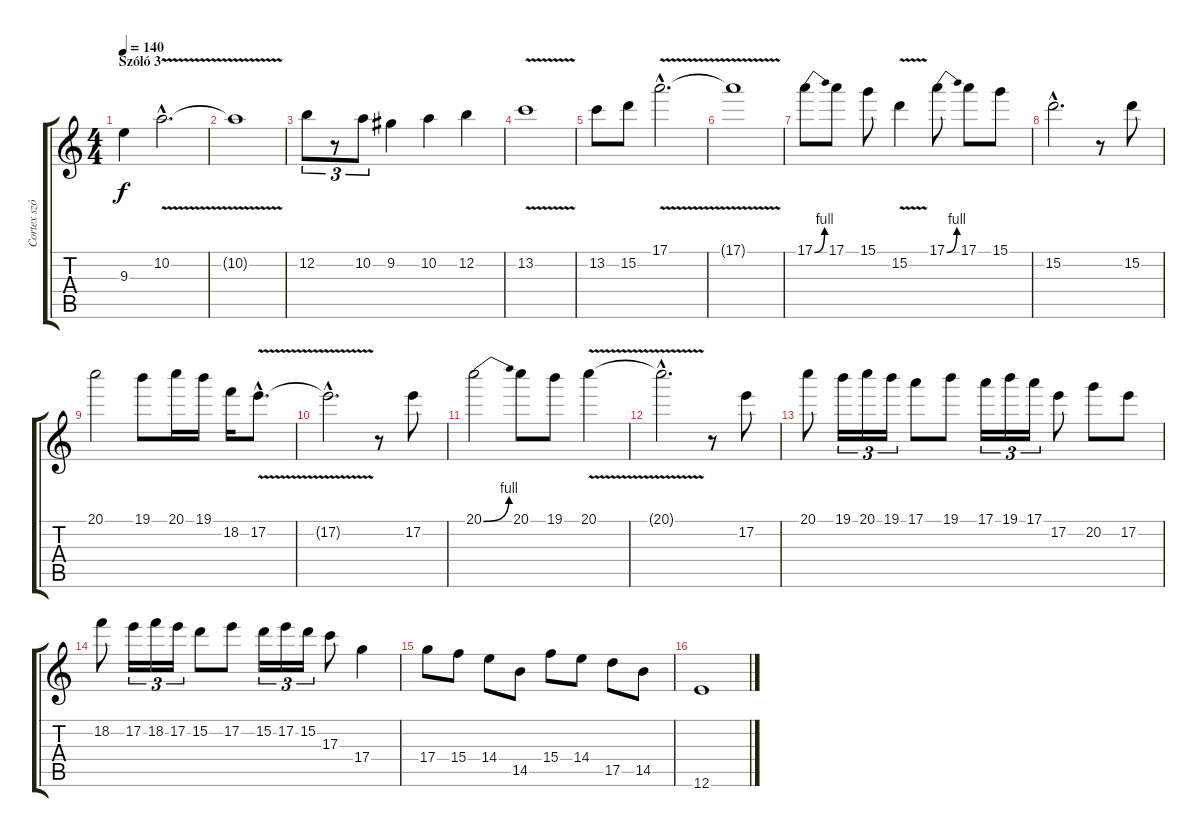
\track ("Cortex szóló" "Cortex szó") {instrument overdrivenguitar}
\staff {score tabs}
\tuning (E4 B3 G3 D3 A2 E2) {hide}
\ts (4 4)
\section ("" "Szóló 3")
\tempo 140
\clef g2
\ks c
9.3.4{dy f} 10.2{v hac}.2{d} |
10.2{t}.1 |
12.2.8{tu (3 2)} r.8{tu (3 2)} 10.2.8{tu (3 2)} 9.2.4 10.2.4 12.2.4 |
13.2{v}.1 |
13.2.8 15.2.8 17.1{v hac}.2{d} |
17.1{t}.1 |
17.1{be (bend 0 0 60 4)}.8 17.1.8 15.1.8 15.2{v}.4 17.1{be (bend 0 0 60 4)}.8 17.1.8 15.1.8 |
15.2{hac}.2{d} r.8 15.2.8 |
20.1.2 19.1.8 20.1.16 19.1.16 18.2.16 17.2{v hac}.8{d} |
17.2{hac t}.2{d} r.8 17.2.8 |
20.1{be (bend 0 0 60 4)}.2 20.1.8 19.1.8 20.1{v}.4 |
20.1{hac t}.2{d} r.8 17.2.8 |
20.1.8 19.1.16{tu (3 2)} 20.1.16{tu (3 2)} 19.1.16{tu (3 2)} 17.1.8 19.1.8 17.1.16{tu (3 2)} 19.1.16{tu (3 2)} 17.1.16{tu (3 2)} 17.2.8 20.2.8 17.2.8 |
18.2.8 17.2.16{tu (3 2)} 18.2.16{tu (3 2)} 17.2.16{tu (3 2)} 15.2.8 17.2.8 15.2.16{tu (3 2)} 17.2.16{tu (3 2)} 15.2.16{tu (3 2)} 17.3.8 17.4.4 |
17.4.8 15.4.8 14.4.8 14.5.8 15.4.8 14.4.8 17.5.8 14.5.8 |
12.6.1
